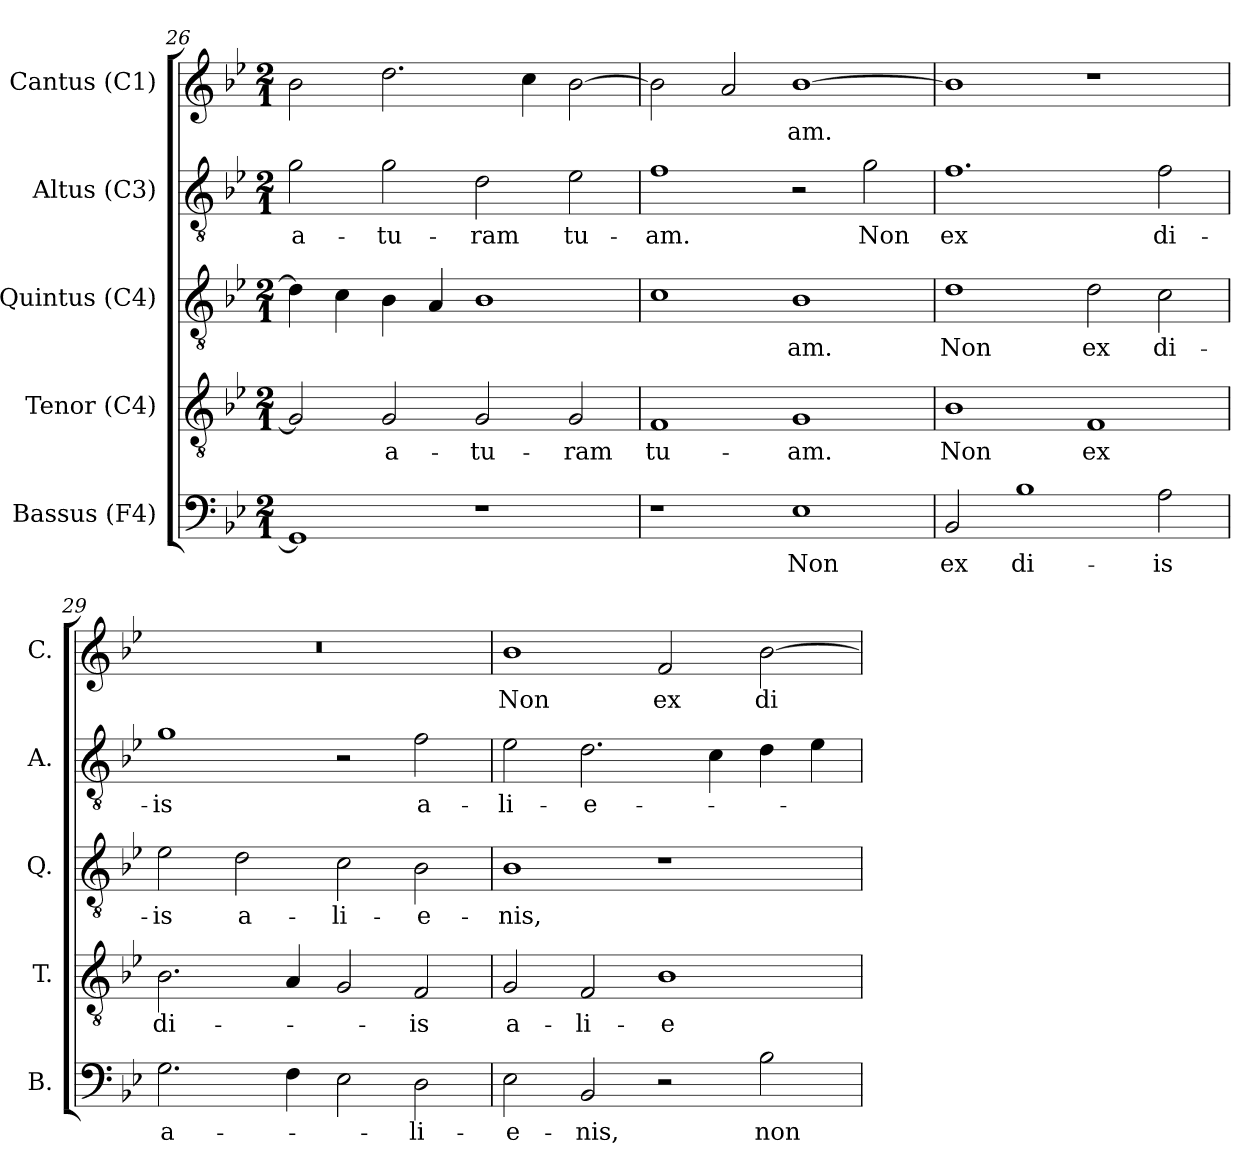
**kern	**text	**kern	**text	**kern	**text	**kern	**text	**kern	**text
*part5	*part5	*part4	*part4	*part3	*part3	*part2	*part2	*part1	*part1
*staff5	*staff5	*staff4	*staff4	*staff3	*staff3	*staff2	*staff2	*staff1	*staff1
*I"Bassus (F4)	*	*I"Tenor (C4)	*	*I"Quintus (C4)	*	*I"Altus (C3)	*	*I"Cantus (C1)	*
*I'B.	*	*I'T.	*	*I'Q.	*	*I'A.	*	*I'C.	*
!!LO:LB:g=z
*clefF4	*	*clefGv2	*	*clefGv2	*	*clefGv2	*	*clefG2	*
*	*	*	*	*ITrd7c12	*	*ITrd7c12	*	*	*
*k[b-e-]	*	*k[b-e-]	*	*k[b-e-]	*	*k[b-e-]	*	*k[b-e-]	*
*B-:	*	*B-:	*	*B-:	*	*B-:	*	*B-:	*
*M2/1	*	*M2/1	*	*M2/1	*	*M2/1	*	*M2/1	*
=26	=26	=26	=26	=26	=26	=26	=26	=26	=26
!	!	!	!	!	!	!	!LO:LY:b:color=#000000	!	!
1GGi]	.	2Gi/]	.	4Di\]	.	2Gi\	-a-	2b-i\	.
.	.	.	.	4Ci\	.	.	.	.	.
!	!	!	!LO:LY:b:color=#000000	!	!	!	!	!	!
!	!	!	!	!	!	!	!LO:LY:b:color=#000000	!	!
.	.	2Gi/	-a-	4BB-i\	.	2Gi\	-tu-	2.ddi\	.
.	.	.	.	4AAi/	.	.	.	.	.
!	!	!	!LO:LY:b:color=#000000	!	!	!	!	!	!
!	!	!	!	!	!	!	!LO:LY:b:color=#000000	!	!
1r	.	2Gi/	-tu-	1BB-i	.	2Di\	-ram	.	.
.	.	.	.	.	.	.	.	4cci\	.
!	!	!	!LO:LY:b:color=#000000	!	!	!	!	!	!
!	!	!	!	!	!	!	!LO:LY:b:color=#000000	!	!
.	.	2Gi/	-ram	.	.	2E-i\	tu-	[2b-i\	.
=27	=27	=27	=27	=27	=27	=27	=27	=27	=27
!	!	!	!LO:LY:b:color=#000000	!	!	!	!	!	!
!	!	!	!	!	!	!	!LO:LY:b:color=#000000	!	!
1r	.	1Fi	tu-	1Ci	.	1Fi	-am.	2b-i\]	.
.	.	.	.	.	.	.	.	2ai/	.
!	!LO:LY:b:color=#000000	!	!	!	!	!	!	!	!
!	!	!	!LO:LY:b:color=#000000	!	!	!	!	!	!
!	!	!	!	!	!LO:LY:b:color=#000000	!	!	!	!
!	!	!	!	!	!	!	!	!	!LO:LY:b:color=#000000
1E-i	Non	1Gi	-am.	1BB-i	-am.	2r	.	[1b-i	-am.
!	!	!	!	!	!	!	!LO:LY:b:color=#000000	!	!
.	.	.	.	.	.	2Gi\	Non	.	.
=28	=28	=28	=28	=28	=28	=28	=28	=28	=28
!	!LO:LY:b:color=#000000	!	!	!	!	!	!	!	!
!	!	!	!LO:LY:b:color=#000000	!	!	!	!	!	!
!	!	!	!	!	!LO:LY:b:color=#000000	!	!	!	!
!	!	!	!	!	!	!	!LO:LY:b:color=#000000	!	!
2BB-i/	ex	1B-i	Non	1Di	Non	1.Fi	ex	1b-i]	.
!	!LO:LY:b:color=#000000	!	!	!	!	!	!	!	!
1B-i	di-	.	.	.	.	.	.	.	.
!	!	!	!LO:LY:b:color=#000000	!	!	!	!	!	!
!	!	!	!	!	!LO:LY:b:color=#000000	!	!	!	!
.	.	1Fi	ex	2Di\	ex	.	.	1r	.
!	!LO:LY:b:color=#000000	!	!	!	!	!	!	!	!
!	!	!	!	!	!LO:LY:b:color=#000000	!	!	!	!
!	!	!	!	!	!	!	!LO:LY:b:color=#000000	!	!
2Ai\	-is	.	.	2Ci\	di-	2Fi\	di-	.	.
=29	=29	=29	=29	=29	=29	=29	=29	=29	=29
!	!LO:LY:b:color=#000000	!	!	!	!	!	!	!	!
!	!	!	!LO:LY:b:color=#000000	!	!	!	!	!	!
!	!	!	!	!	!LO:LY:b:color=#000000	!	!	!	!
!	!	!	!	!	!	!	!LO:LY:b:color=#000000	!LO:N:vis=1	!
2.Gi\	a-	2.B-i\	di-	2E-i\	-is	1Gi	-is	0r	.
!	!	!	!	!	!LO:LY:b:color=#000000	!	!	!	!
.	.	.	.	2Di\	a-	.	.	.	.
4Fi\	.	4Ai/	.	.	.	.	.	.	.
!	!	!	!	!	!LO:LY:b:color=#000000	!	!	!	!
2E-i\	.	2Gi/	.	2Ci\	-li-	2r	.	.	.
!	!LO:LY:b:color=#000000	!	!	!	!	!	!	!	!
!	!	!	!LO:LY:b:color=#000000	!	!	!	!	!	!
!	!	!	!	!	!LO:LY:b:color=#000000	!	!	!	!
!	!	!	!	!	!	!	!LO:LY:b:color=#000000	!	!
2Di\	-li-	2Fi/	-is	2BB-i\	-e-	2Fi\	a-	.	.
=30	=30	=30	=30	=30	=30	=30	=30	=30	=30
!	!LO:LY:b:color=#000000	!	!	!	!	!	!	!	!
!	!	!	!LO:LY:b:color=#000000	!	!	!	!	!	!
!	!	!	!	!	!LO:LY:b:color=#000000	!	!	!	!
!	!	!	!	!	!	!	!LO:LY:b:color=#000000	!	!
!	!	!	!	!	!	!	!	!	!LO:LY:b:color=#000000
2E-i\	-e-	2Gi/	a-	1BB-i	-nis,	2E-i\	-li-	1b-i	Non
!	!LO:LY:b:color=#000000	!	!	!	!	!	!	!	!
!	!	!	!LO:LY:b:color=#000000	!	!	!	!	!	!
!	!	!	!	!	!	!	!LO:LY:b:color=#000000	!	!
2BB-i/	-nis,	2Fi/	-li-	.	.	2.Di\	-e-	.	.
!	!	!	!LO:LY:b:color=#000000	!	!	!	!	!	!
!	!	!	!	!	!	!	!	!	!LO:LY:b:color=#000000
2r	.	1B-i	-e-	1r	.	.	.	2fi/	ex
.	.	.	.	.	.	4Ci\	.	.	.
!	!LO:LY:b:color=#000000	!	!	!	!	!	!	!	!
!	!	!	!	!	!	!	!	!	!LO:LY:b:color=#000000
2B-i\	non	.	.	.	.	4Di\	.	[2b-i\	di-
.	.	.	.	.	.	4E-i\	.	.	.
=	=	=	=	=	=	=	=	=	=
*-	*-	*-	*-	*-	*-	*-	*-	*-	*-
